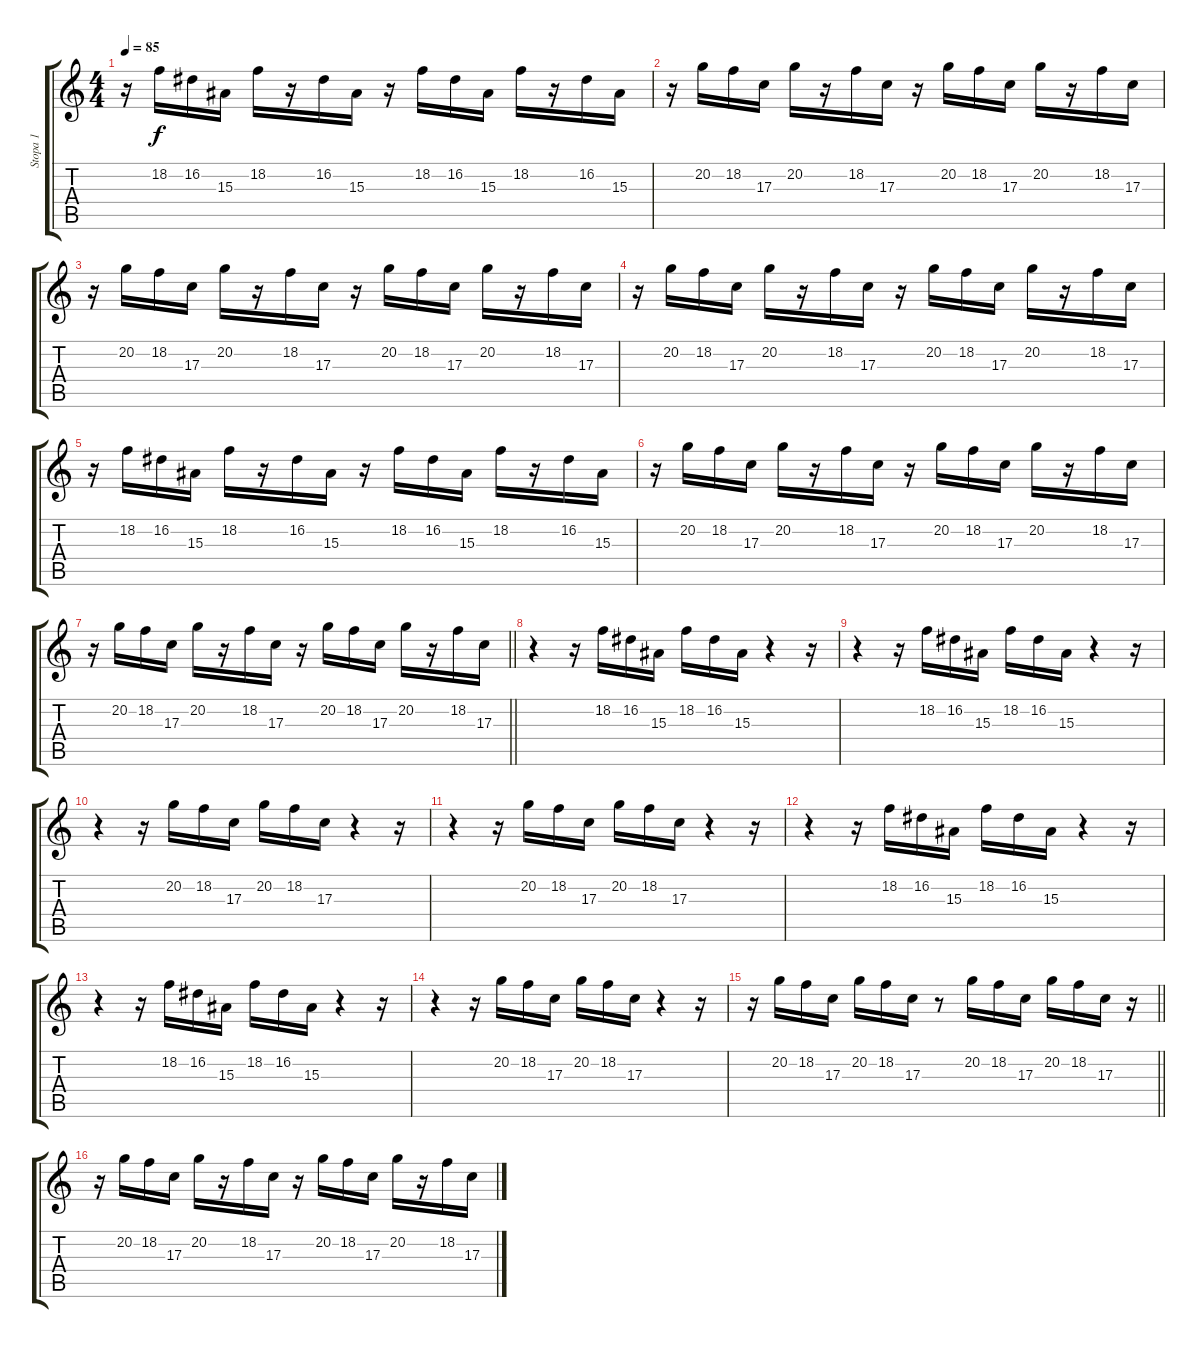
\track ("Stopa 1" "Stopa 1") {instrument marimba}
\staff {score tabs}
\tuning (E4 B3 G3 D3 A2 E2) {hide}
\ts (4 4)
\tempo 85
\clef g2
\ks c
r.16{dy f} 18.2.16 16.2.16 15.3.16 18.2.16 r.16 16.2.16 15.3.16 r.16 18.2.16 16.2.16 15.3.16 18.2.16 r.16 16.2.16 15.3.16 |
r.16 20.2.16 18.2.16 17.3.16 20.2.16 r.16 18.2.16 17.3.16 r.16 20.2.16 18.2.16 17.3.16 20.2.16 r.16 18.2.16 17.3.16 |
r.16 20.2.16 18.2.16 17.3.16 20.2.16 r.16 18.2.16 17.3.16 r.16 20.2.16 18.2.16 17.3.16 20.2.16 r.16 18.2.16 17.3.16 |
r.16 20.2.16 18.2.16 17.3.16 20.2.16 r.16 18.2.16 17.3.16 r.16 20.2.16 18.2.16 17.3.16 20.2.16 r.16 18.2.16 17.3.16 |
r.16 18.2.16 16.2.16 15.3.16 18.2.16 r.16 16.2.16 15.3.16 r.16 18.2.16 16.2.16 15.3.16 18.2.16 r.16 16.2.16 15.3.16 |
r.16 20.2.16 18.2.16 17.3.16 20.2.16 r.16 18.2.16 17.3.16 r.16 20.2.16 18.2.16 17.3.16 20.2.16 r.16 18.2.16 17.3.16 |
\barLineRight lightlight
r.16 20.2.16 18.2.16 17.3.16 20.2.16 r.16 18.2.16 17.3.16 r.16 20.2.16 18.2.16 17.3.16 20.2.16 r.16 18.2.16 17.3.16 |
\section ("" "")
r.4 r.16 18.2.16 16.2.16 15.3.16 18.2.16 16.2.16 15.3.16 r.4 r.16 |
r.4 r.16 18.2.16 16.2.16 15.3.16 18.2.16 16.2.16 15.3.16 r.4 r.16 |
r.4 r.16 20.2.16 18.2.16 17.3.16 20.2.16 18.2.16 17.3.16 r.4 r.16 |
r.4 r.16 20.2.16 18.2.16 17.3.16 20.2.16 18.2.16 17.3.16 r.4 r.16 |
r.4 r.16 18.2.16 16.2.16 15.3.16 18.2.16 16.2.16 15.3.16 r.4 r.16 |
r.4 r.16 18.2.16 16.2.16 15.3.16 18.2.16 16.2.16 15.3.16 r.4 r.16 |
r.4 r.16 20.2.16 18.2.16 17.3.16 20.2.16 18.2.16 17.3.16 r.4 r.16 |
\barLineRight lightlight
r.16 20.2.16 18.2.16 17.3.16 20.2.16 18.2.16 17.3.16 r.8 20.2.16 18.2.16 17.3.16 20.2.16 18.2.16 17.3.16 r.16 |
\section ("" "")
r.16 20.2.16 18.2.16 17.3.16 20.2.16 r.16 18.2.16 17.3.16 r.16 20.2.16 18.2.16 17.3.16 20.2.16 r.16 18.2.16 17.3.16
